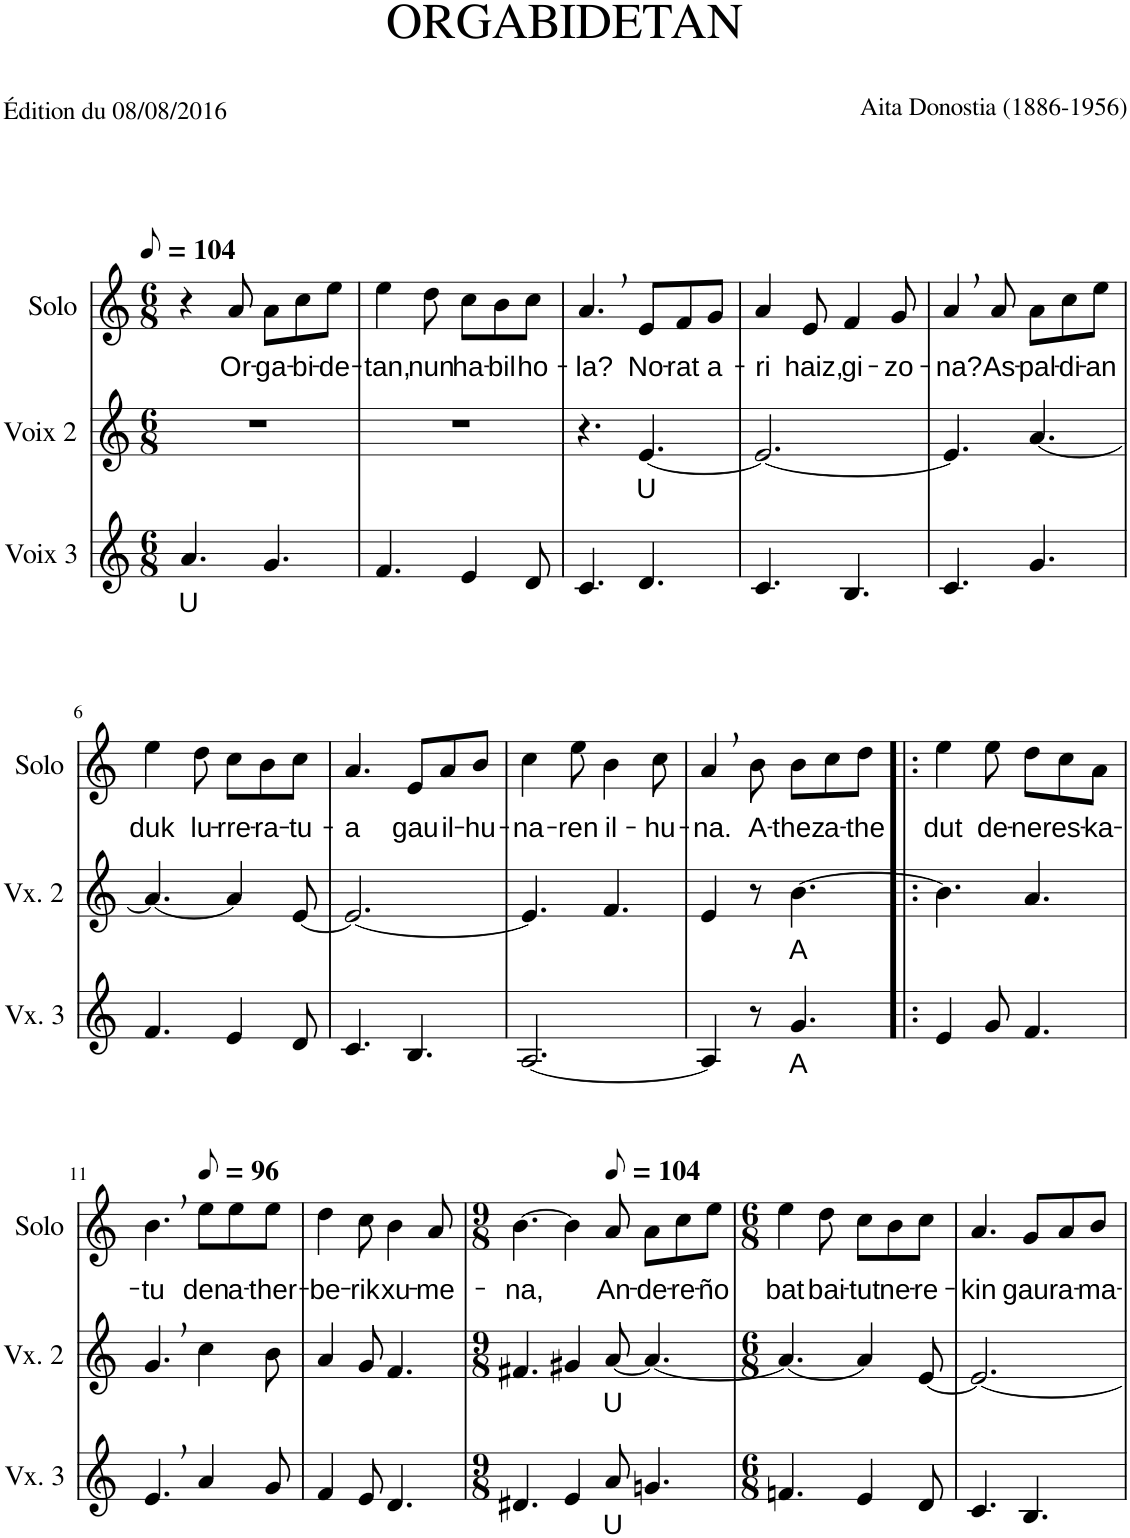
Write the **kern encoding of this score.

**kern	**text	**kern	**text	**kern	**text
*part3	*part3	*part2	*part2	*part1	*part1
*staff3	*staff3	*staff2	*staff2	*staff1	*staff1
*I"Voix 3	*	*I"Voix 2	*	*I"Solo	*
*I'Vx. 3	*	*I'Vx. 2	*	*I'Solo	*
*clefG2	*	*clefG2	*	*clefG2	*
*k[]	*	*k[]	*	*k[]	*
*M6/8	*	*M6/8	*	*M6/8	*
*MM52	*	*MM52	*	*MM52	*
=1	=1	=1	=1	=1	=1
!	!LO:LY:b	!	!	!	!
4.a/	U	2.r	.	4r	.
!	!	!	!	!	!LO:LY:b
.	.	.	.	8a/	Or-
!	!	!	!	!	!LO:LY:b
4.g/	.	.	.	8a\L	-ga-
!	!	!	!	!	!LO:LY:b
.	.	.	.	8cc\	-bi-
!	!	!	!	!	!LO:LY:b
.	.	.	.	8ee\J	-de-
=2	=2	=2	=2	=2	=2
!	!	!	!	!	!LO:LY:b
4.f/	.	2.r	.	4ee\	-tan,
!	!	!	!	!	!LO:LY:b
.	.	.	.	8dd\	nun
!	!	!	!	!	!LO:LY:b
4e/	.	.	.	8cc\L	ha-
!	!	!	!	!	!LO:LY:b
.	.	.	.	8b\	-bil
!	!	!	!	!	!LO:LY:b
8d/	.	.	.	8cc\J	ho-
=3	=3	=3	=3	=3	=3
!	!	!	!	!	!LO:LY:b
4.c/	.	4.r	.	4.a,/	-la?
!	!	!	!LO:LY:b	!	!LO:LY:b
4.d/	.	[4.e/	U	8e/L	No-
!	!	!	!	!	!LO:LY:b
.	.	.	.	8f/	-rat
!	!	!	!	!	!LO:LY:b
.	.	.	.	8g/J	a-
=4	=4	=4	=4	=4	=4
!	!	!	!	!	!LO:LY:b
4.c/	.	2.e/_	.	4a/	-ri
!	!	!	!	!	!LO:LY:b
.	.	.	.	8e/	haiz,
!	!	!	!	!	!LO:LY:b
4.B/	.	.	.	4f/	gi-
!	!	!	!	!	!LO:LY:b
.	.	.	.	8g/	-zo-
=5	=5	=5	=5	=5	=5
!	!	!	!	!	!LO:LY:b
4.c/	.	4.e/]	.	4a,/	-na?
!	!	!	!	!	!LO:LY:b
.	.	.	.	8a/	As-
!	!	!	!	!	!LO:LY:b
4.g/	.	[4.a/	.	8a\L	-pal-
!	!	!	!	!	!LO:LY:b
.	.	.	.	8cc\	-di-
!	!	!	!	!	!LO:LY:b
.	.	.	.	8ee\J	-an
!!LO:LB:g=z
=6	=6	=6	=6	=6	=6
!	!	!	!	!	!LO:LY:b
4.f/	.	4.a/_	.	4ee\	duk
!	!	!	!	!	!LO:LY:b
.	.	.	.	8dd\	lu-
!	!	!	!	!	!LO:LY:b
4e/	.	4a/]	.	8cc\L	-rre-
!	!	!	!	!	!LO:LY:b
.	.	.	.	8b\	-ra-
!	!	!	!	!	!LO:LY:b
8d/	.	[8e/	.	8cc\J	-tu-
=7	=7	=7	=7	=7	=7
!	!	!	!	!	!LO:LY:b
4.c/	.	2.e/_	.	4.a/	-a
!	!	!	!	!	!LO:LY:b
4.B/	.	.	.	8e/L	gau
!	!	!	!	!	!LO:LY:b
.	.	.	.	8a/	il-
!	!	!	!	!	!LO:LY:b
.	.	.	.	8b/J	-hu-
=8	=8	=8	=8	=8	=8
!	!	!	!	!	!LO:LY:b
[2.A/	.	4.e/]	.	4cc\	-na-
!	!	!	!	!	!LO:LY:b
.	.	.	.	8ee\	-ren
!	!	!	!	!	!LO:LY:b
.	.	4.f/	.	4b\	il-
!	!	!	!	!	!LO:LY:b
.	.	.	.	8cc\	-hu-
=9	=9	=9	=9	=9	=9
!	!	!	!	!	!LO:LY:b
4A/]	.	4e/	.	4a,/	-na.
!	!	!	!	!	!LO:LY:b
8r	.	8r	.	8b\	A-
!	!LO:LY:b	!	!LO:LY:b	!	!LO:LY:b
4.g/	A	[4.b\	A	8b\L	-thez
!	!	!	!	!	!LO:LY:b
.	.	.	.	8cc\	a-
!	!	!	!	!	!LO:LY:b
.	.	.	.	8dd\J	-the
=10!|:	=10!|:	=10!|:	=10!|:	=10!|:	=10!|:
!	!	!	!	!	!LO:LY:b
4e/	.	4.b\]	.	4ee\	dut
!	!	!	!	!	!LO:LY:b
8g/	.	.	.	8ee\	de-
!	!	!	!	!	!LO:LY:b
4.f/	.	4.a/	.	8dd\L	-ner
!	!	!	!	!	!LO:LY:b
.	.	.	.	8cc\	es-
!	!	!	!	!	!LO:LY:b
.	.	.	.	8a\J	-ka-
!!LO:LB:g=z
=11	=11	=11	=11	=11	=11
!	!	!	!	!	!LO:LY:b
4.e,/	.	4.g,/	.	4.b,\	-tu
*	*	*	*	*MM48	*
!	!	!	!	!	!LO:LY:b
4a/	.	4cc\	.	8ee\L	den
!	!	!	!	!	!LO:LY:b
.	.	.	.	8ee\	a-
!	!	!	!	!	!LO:LY:b
8g/	.	8b\	.	8ee\J	-ther-
=12	=12	=12	=12	=12	=12
!	!	!	!	!	!LO:LY:b
4f/	.	4a/	.	4dd\	-be-
!	!	!	!	!	!LO:LY:b
8e/	.	8g/	.	8cc\	-rik
!	!	!	!	!	!LO:LY:b
4.d/	.	4.f/	.	4b\	xu-
!	!	!	!	!	!LO:LY:b
.	.	.	.	8a/	-me-
=13	=13	=13	=13	=13	=13
*M9/8	*	*M9/8	*	*M9/8	*
!	!	!	!	!	!LO:LY:b
4.d#X/	.	4.f#X/	.	[4.b\	-na,
4e/	.	4g#X/	.	4b\]	.
*	*	*	*	*MM52	*
!	!LO:LY:b	!	!LO:LY:b	!	!LO:LY:b
8a/	U	[8a/	U	8a/	An-
!	!	!	!	!	!LO:LY:b
4.gn/	.	4.a/_	.	8a\L	-de-
!	!	!	!	!	!LO:LY:b
.	.	.	.	8cc\	-re-
!	!	!	!	!	!LO:LY:b
.	.	.	.	8ee\J	-ño
=14	=14	=14	=14	=14	=14
*M6/8	*	*M6/8	*	*M6/8	*
!	!	!	!	!	!LO:LY:b
4.fn/	.	4.a/_	.	4ee\	bat
!	!	!	!	!	!LO:LY:b
.	.	.	.	8dd\	bai-
!	!	!	!	!	!LO:LY:b
4e/	.	4a/]	.	8cc\L	-tut
!	!	!	!	!	!LO:LY:b
.	.	.	.	8b\	ne-
!	!	!	!	!	!LO:LY:b
8d/	.	[8e/	.	8cc\J	-re-
=15	=15	=15	=15	=15	=15
!	!	!	!	!	!LO:LY:b
4.c/	.	2.e/_	.	4.a/	-kin
!	!	!	!	!	!LO:LY:b
4.B/	.	.	.	8g/L	gaur
!	!	!	!	!	!LO:LY:b
.	.	.	.	8a/	a-
!	!	!	!	!	!LO:LY:b
.	.	.	.	8b/J	-ma-
=	=	=	=	=	=
*-	*-	*-	*-	*-	*-
